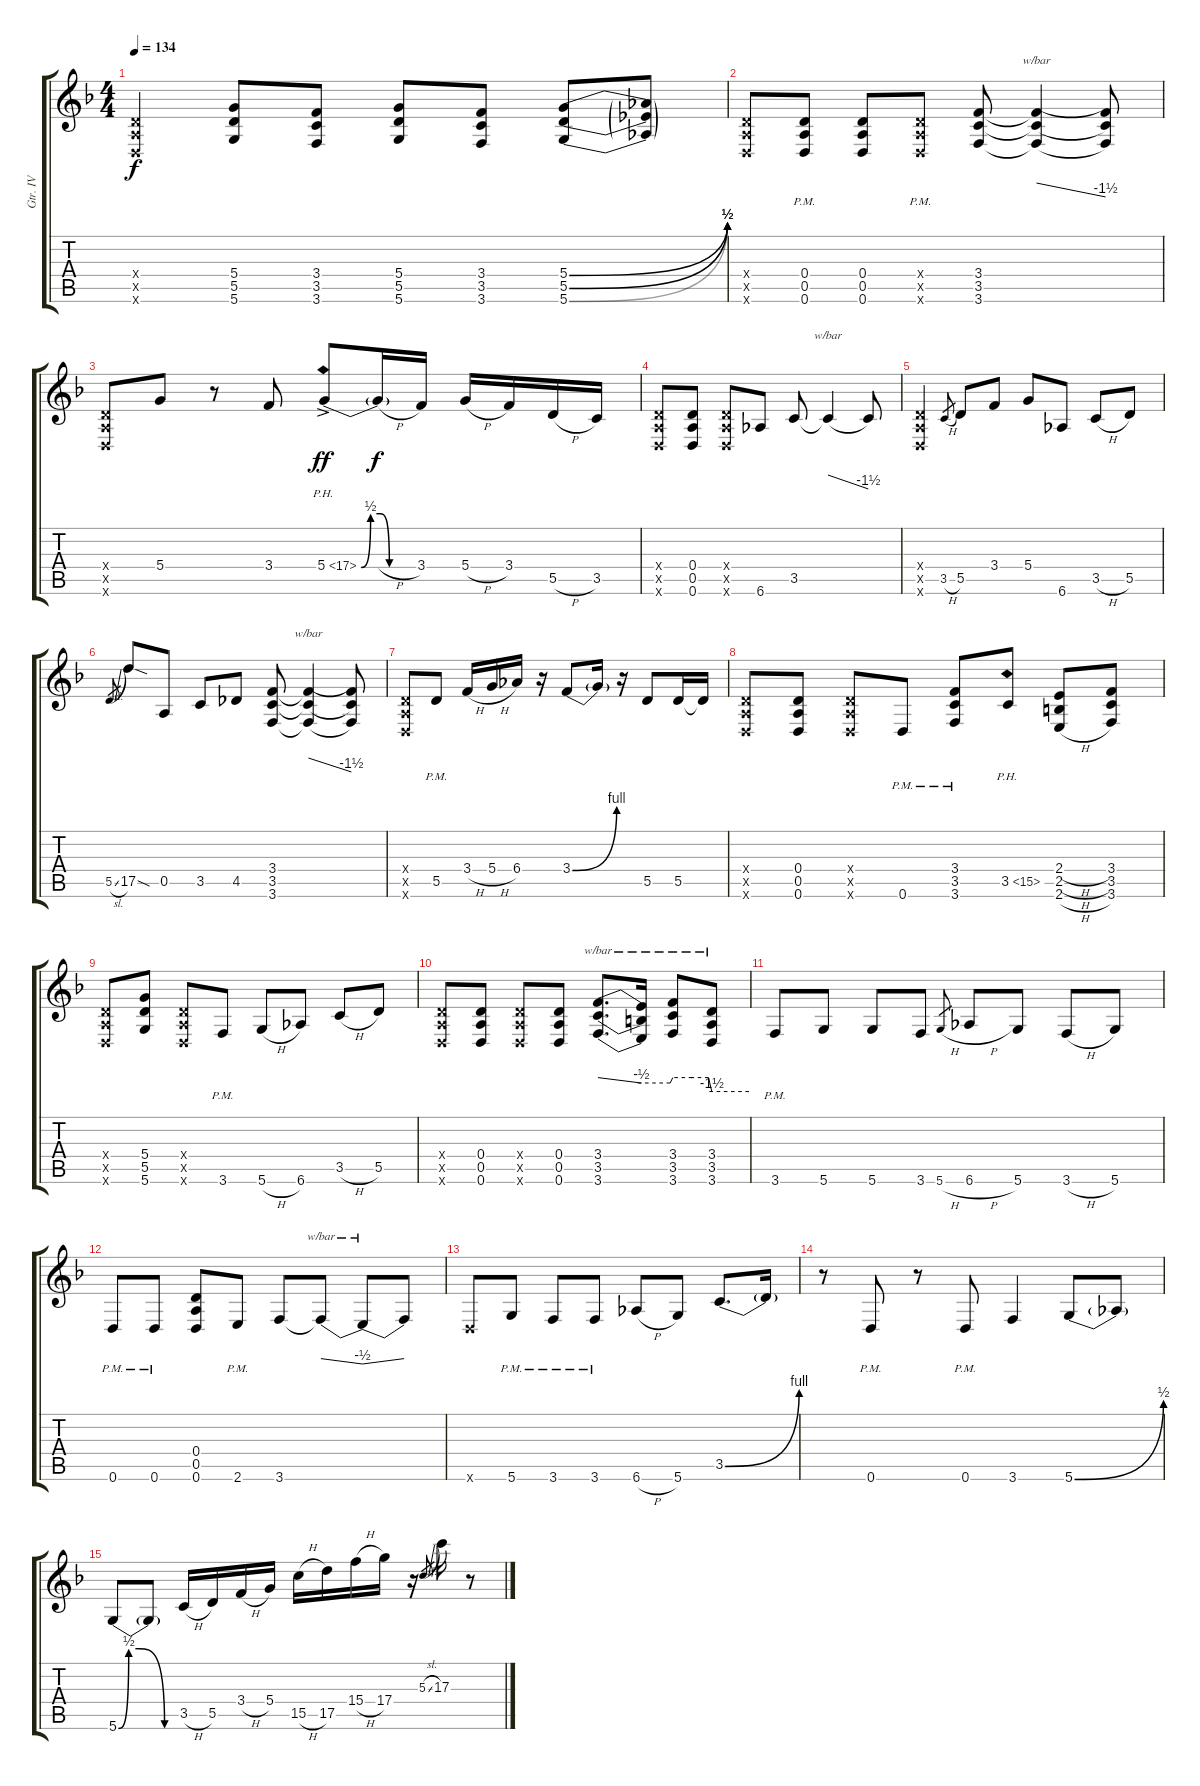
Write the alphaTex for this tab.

\track ("Gtr. IV" "Gtr. IV") {instrument distortionguitar}
\staff {score tabs}
\tuning (E4 B3 G3 D3 A2 D2) {hide}
\ts (4 4)
\tempo 134
\clef g2
\ks dminor
(0.4{x} 0.5{x} 0.6{x}).4{dy f} (5.4 5.5 5.6).8 (3.4 3.5 3.6).8 (5.4 5.5 5.6).8 (3.4 3.5 3.6).8 (5.4{be (bend 0 0 60 2)} 5.5{be (bend 0 0 60 2)} 5.6{be (bend 0 0 60 2)}).8 (5.4{t} 5.5{t} 5.6{t}).8 |
(0.4{x} 0.5{x} 0.6{x}).8 (0.4{pm} 0.5{pm} 0.6{pm}).8 (0.4 0.5 0.6).8 (0.4{x} 0.5{pm x} 0.6{x}).8 (3.4 3.5 3.6).8 (3.4{t} 3.5{t} 3.6{t}).4{tbe (dive default 0 0 60 -6)} (3.4{t} 3.5{t} 3.6{t}).8 |
(0.4{x} 0.5{x} 0.6{x}).8 5.4.8 r.8 3.4.8 5.4{be (custom 0 0 10 2 20 2 30 0 60 0) ph 12 ac}.8{dy ff} 5.4{h t}.16{dy f} 3.4.16 5.4{h}.16 3.4.16 5.5{h}.16 3.5.16 |
(0.4{x} 0.5{x} 0.6{x}).8 (0.4 0.5 0.6).8 (0.4{x} 0.5{x} 0.6{x}).8 6.6.8 3.5.8 3.5{t}.4{tbe (dive default 0 0 60 -6)} 3.5{t}.8 |
(0.4{x} 0.5{x} 0.6{x}).4 3.5{h}.8{gr} 5.5.8 3.4.8 5.4.8 6.6.8 3.5{h}.8 5.5.8 |
5.5{sl}.8{gr} 17.5{sod}.8 0.5.8 3.5.8 4.5.8 (3.4 3.5 3.6).8 (3.4{t} 3.5{t} 3.6{t}).4{tbe (dive default 0 0 60 -6)} (3.4{t} 3.5{t} 3.6{t}).8 |
(0.4{x} 0.5{x} 0.6{x}).8 5.5{pm}.8 3.4{h}.16 5.4{h}.16 6.4.16 r.16 3.4{be (bend 0 0 60 4)}.8 3.4{t}.16 r.16 5.5.8 5.5.16 5.5{t}.16 |
(0.4{x} 0.5{x} 0.6{x}).8 (0.4 0.5 0.6).8 (0.4{x} 0.5{x} 0.6{x}).8 0.6{pm}.8 (3.4{pm} 3.5{pm} 3.6{pm}).8 3.5{ph 12}.8 (2.4{h} 2.5{h} 2.6{h}).8 (3.4 3.5 3.6).8 |
(0.4{x} 0.5{x} 0.6{x}).8 (5.4 5.5 5.6).8 (0.4{x} 0.5{x} 0.6{x}).8 3.6{pm}.8 5.6{h}.8 6.6.8 3.5{h}.8 5.5.8 |
(0.4{x} 0.5{x} 0.6{x}).8 (0.4 0.5 0.6).8 (0.4{x} 0.5{x} 0.6{x}).8 (0.4 0.5 0.6).8 (3.4 3.5 3.6).8{d tbe (dive default 0 0 60 -2)} (3.4{t} 3.5{t} 3.6{t}).16{tbe (custom default 0 -2 55 -2 60 0)} (3.4 3.5 3.6).8{tbe (custom default 0 0 30 0 55 0 60 -6)} (3.4 3.5 3.6).8{tbe (hold default 0 -6 60 -6)} |
3.6{pm}.8 5.6.8 5.6.8 3.6.8 5.6{h}.8{gr} 6.6{h}.8 5.6.8 3.6{h}.8 5.6.8 |
0.6{pm}.8 0.6{pm}.8 (0.4 0.5 0.6).8 2.6{pm}.8 3.6.8 3.6{t}.8{tbe (dive default 0 0 60 -2)} 3.6{t}.8{tbe (dive default 0 -2 60 0)} 3.6{t}.8 |
0.6{x}.8 5.6{pm}.8 3.6{pm}.8 3.6{pm}.8 6.6{h}.8 5.6.8 3.5{be (bend 0 0 60 4)}.8{d} 3.5{t}.16 |
r.8 0.6{pm}.8 r.8 0.6{pm}.8 3.6.4 5.6{be (bend 0 0 60 2)}.8 5.6{t}.8 |
5.6{be (custom 0 0 10 2 20 2 45 0 60 0)}.8 5.6{t}.8 3.5{h}.16 5.5.16 3.4{h}.16 5.4.16 15.5{h}.16 17.5.16 15.4{h}.16 17.4.16 r.16 5.3{sl}.8{gr} 17.3.16 r.8
